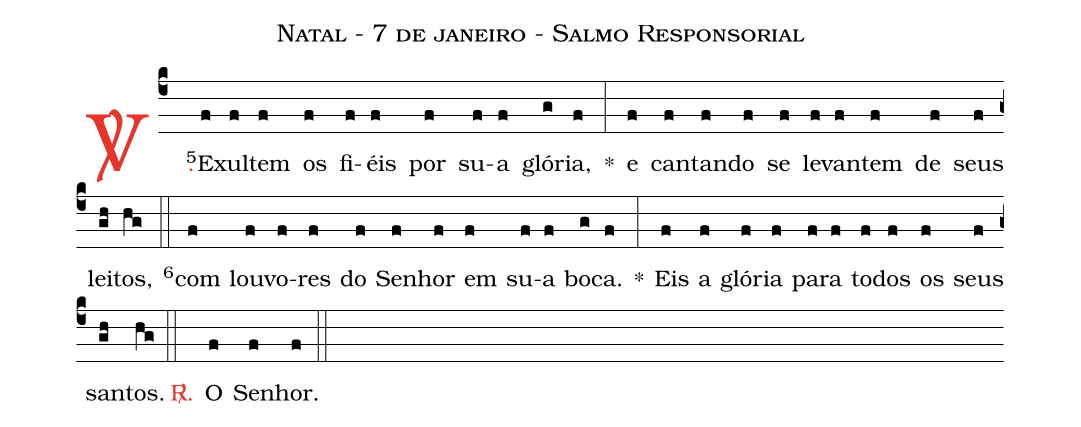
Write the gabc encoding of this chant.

name: Natal - 7 de janeiro - Salmo Responsorial;
%%
(c4)

<c><sp>V/</sp>.</c>() <v>\VSup{5}</v>E(f)xul(f)tem(f) os(f) fi(f)éis(f) por(f) su(f)a(f) gló(g)ria,(f) *(:)
e(f) can(f)tan(f)do(f) se(f) le(f)van(f)tem(f) de(f) seus(f) lei(gh)tos,(hg)

(::)

<v>\VSup{6}</v>com(f) lou(f)vo(f)res(f) do(f) Se(f)nhor(f) em(f) su(f)a(f) bo(g)ca.(f) *(:)
Eis(f) a(f) gló(f)ria(f) pa(f)ra(f) to(f)dos(f) os(f) seus(f) san(gh)tos.(hg)

(::)

<c><sp>R/</sp>.</c>() O(f) Se(f)nhor.(f)

(::)
